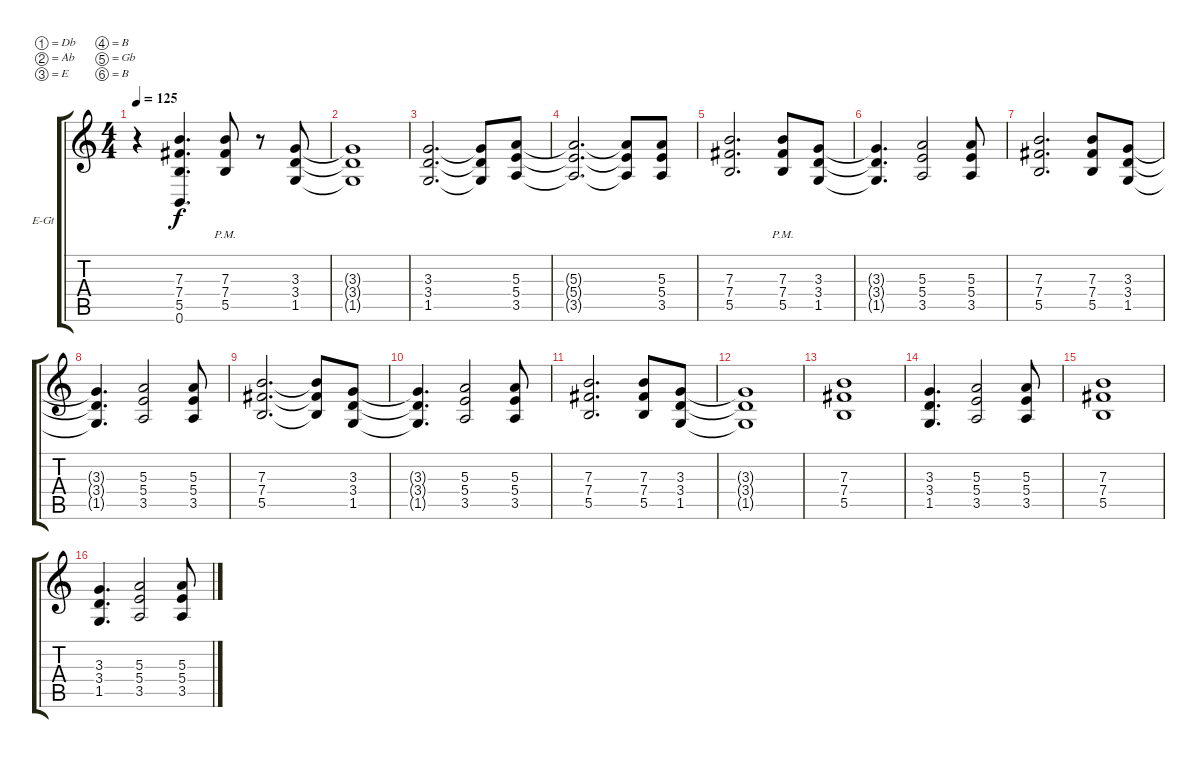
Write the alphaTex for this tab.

\defaultSystemsLayout 4
\bracketExtendMode groupsimilarinstruments
\firstSystemTrackNameOrientation horizontal
\otherSystemsTrackNameOrientation horizontal
\track ("Rythm" "E-Gt") {instrument distortionguitar}
\staff {score tabs}
\tuning (Db4 Ab3 E3 B2 Gb2 B1)
\ts (4 4)
\tempo 125
\clef g2
\scale
0.333333
\ks c
r.4{dy f} (7.3 7.4 5.5 0.6).4{d} (7.3{pm} 7.4{pm} 5.5{pm}).8 r.8 (3.3 3.4 1.5).8 |
\scale
0.333333 (3.3{t} 3.4{t} 1.5{t}).1 |
\scale
0.333333 (3.3 3.4 1.5).2{d} (3.3{t} 3.4{t} 1.5{t}).8 (5.3 5.4 3.5).8 |
\scale
0.333333 (5.3{t} 5.4{t} 3.5{t}).2{d} (5.3{t} 5.4{t} 3.5{t}).8 (5.3 5.4 3.5).8 |
\scale
0.333333 (7.3 7.4 5.5).2{d} (7.3{pm} 7.4{pm} 5.5{pm}).8 (3.3 3.4 1.5).8 |
\scale
0.333333 (3.3{t} 3.4{t} 1.5{t}).4{d} (5.3 5.4 3.5).2 (5.3 5.4 3.5).8 |
\scale
0.333333 (7.3 7.4 5.5).2{d} (7.3 7.4 5.5).8 (3.3 3.4 1.5).8 |
\scale
0.333333 (3.3{t} 3.4{t} 1.5{t}).4{d} (5.3 5.4 3.5).2 (5.3 5.4 3.5).8 |
\scale
0.333333 (7.3 7.4 5.5).2{d} (7.3{t} 7.4{t} 5.5{t}).8 (3.3 3.4 1.5).8 |
\scale
0.333333 (3.3{t} 3.4{t} 1.5{t}).4{d} (5.3 5.4 3.5).2 (5.3 5.4 3.5).8 |
\scale
0.333333 (7.3 7.4 5.5).2{d} (7.3 7.4 5.5).8 (3.3 3.4 1.5).8 |
\scale
0.333333 (3.3{t} 3.4{t} 1.5{t}).1 |
\scale
0.333333 (7.3 7.4 5.5).1 |
\scale
0.333333 (3.3 3.4 1.5).4{d} (5.3 5.4 3.5).2 (5.3 5.4 3.5).8 |
\scale
0.333333 (7.3 7.4 5.5).1 |
\scale
0.333333 (3.3 3.4 1.5).4{d} (5.3 5.4 3.5).2 (5.3 5.4 3.5).8
